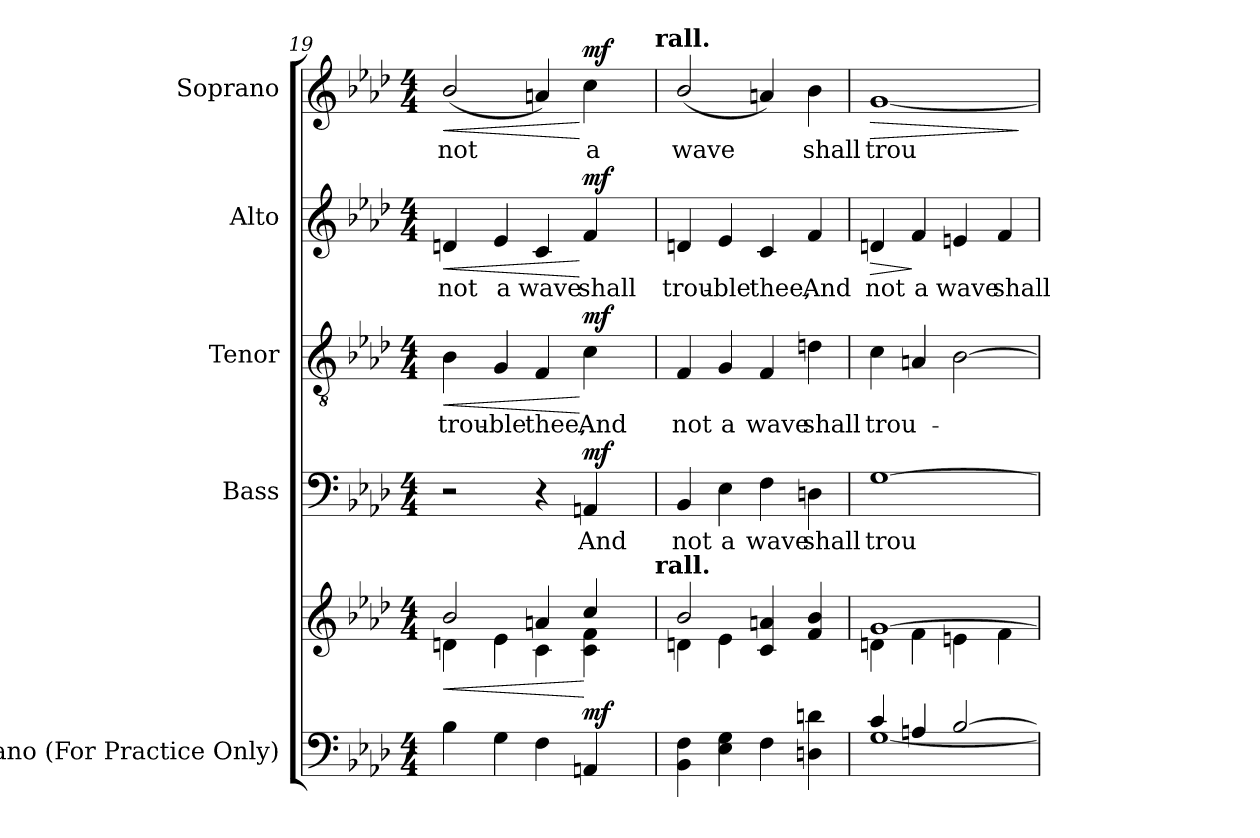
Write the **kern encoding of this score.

**kern	**kern	**dynam	**kern	**text	**dynam	**kern	**text	**dynam	**kern	**text	**dynam	**kern	**text	**dynam
*part5	*part5	*part5	*part4	*part4	*part4	*part3	*part3	*part3	*part2	*part2	*part2	*part1	*part1	*part1
*staff6	*staff5	*staff5/6	*staff4	*staff4	*staff4	*staff3	*staff3	*staff3	*staff2	*staff2	*staff2	*staff1	*staff1	*staff1
*I"Piano (For Practice Only)	*	*	*I"Bass	*	*	*I"Tenor	*	*	*I"Alto	*	*	*I"Soprano	*	*
*I'Pno.	*	*	*I'B.	*	*	*I'T.	*	*	*I'A.	*	*	*I'S.	*	*
*clefF4	*clefG2	*	*clefF4	*	*	*clefGv2	*	*	*clefG2	*	*	*clefG2	*	*
*	*	*	*	*	*	*ITrd7c12	*	*	*	*	*	*	*	*
*k[b-e-a-d-]	*k[b-e-a-d-]	*	*k[b-e-a-d-]	*	*	*k[b-e-a-d-]	*	*	*k[b-e-a-d-]	*	*	*k[b-e-a-d-]	*	*
*A-:	*A-:	*	*A-:	*	*	*A-:	*	*	*A-:	*	*	*A-:	*	*
*M4/4	*M4/4	*	*M4/4	*	*	*M4/4	*	*	*M4/4	*	*	*M4/4	*	*
=19	=19	=19	=19	=19	=19	=19	=19	=19	=19	=19	=19	=19	=19	=19
*	*^	*	*	*	*	*	*	*	*	*	*	*	*	*
!	!	!	!LO:HP:b	!	!	!	!	!	!	!	!	!	!	!	!
!	!	!	!	!	!	!	!	!LO:LY:b:color=#000000	!LO:HP:b	!	!	!	!	!	!
!	!	!	!	!	!	!	!	!	!	!	!LO:LY:b:color=#000000	!LO:HP:b	!	!	!
!	!	!	!	!	!	!	!	!	!	!	!	!	!	!LO:LY:b:color=#000000	!LO:HP:b
*	*	*^	*	*	*	*	*	*	*	*	*	*	*^	*	*
4B-i\	2b-i/	4dni\	2ryy	<	2r	.	.	4BB-i\	trou-	<	4dni/	not	<	(2b-i/	2ryy	not	<
!	!	!	!	!	!	!	!	!	!LO:LY:b:color=#000000	!	!	!	!	!	!	!	!
!	!	!	!	!	!	!	!	!	!	!	!	!LO:LY:b:color=#000000	!	!	!	!	!
4Gi\	.	4e-i\	.	.	.	.	.	4GGi/	-ble	.	4e-i/	a	.	.	.	.	.
!	!	!	!	!	!	!	!	!	!LO:LY:b:color=#000000	!	!	!	!	!	!	!	!
!	!	!	!	!	!	!	!	!	!	!	!	!LO:LY:b:color=#000000	!	!	!	!	!
4Fi\	4ani/	4ci\	4ryy	.	4r	.	.	4FFi/	thee,	.	4ci/	wave	.	4ani/)	4ryy	.	.
!	!	!	!	!	!	!LO:LY:b:color=#000000	!	!	!	!	!	!	!	!	!	!	!
!	!	!	!	!	!	!	!	!	!LO:LY:b:color=#000000	!	!	!	!	!	!	!	!
!	!	!	!	!	!	!	!	!	!	!	!	!LO:LY:b:color=#000000	!	!	!	!	!
!	!	!	!	!	!	!	!	!	!	!	!	!	!	!	!	!LO:LY:b:color=#000000	!
4AAni/	4cci/	4ci\ 4fi	8ryy	[ mf	4AAni/	And	mf	4Ci\	And	[ mf	4fi/	shall	[ mf	4cci\	8ryy	a	[ mf
.	.	.	16ryy	.	.	.	.	.	.	.	.	.	.	.	16ryy	.	.
.	.	.	32ryy	.	.	.	.	.	.	.	.	.	.	.	32ryy	.	.
.	.	.	64ryy	.	.	.	.	.	.	.	.	.	.	.	64ryy	.	.
.	.	.	128...ryy	.	.	.	.	.	.	.	.	.	.	.	128...ryy	.	.
!	!	!	!	!	!	!	!	!	!	!	!	!	!	!	!LO:TX:a:B:t=rall.	!	!
!	!	!	!LO:TX:a:B:t=rall.	!	!	!	!	!	!	!	!	!	!	!	!	!	!
.	.	.	1024ryy	.	.	.	.	.	.	.	.	.	.	.	1024ryy	.	.
*	*	*v	*v	*	*	*	*	*	*	*	*	*	*	*v	*v	*	*
=20	=20	=20	=20	=20	=20	=20	=20	=20	=20	=20	=20	=20	=20	=20	=20
*	*	*^	*	*	*	*	*	*	*	*	*	*	*^	*	*
!	!	!	!	!	!	!LO:LY:b:color=#000000	!	!	!	!	!	!	!	!	!	!	!
*	*	*v	*v	*	*	*	*	*	*	*	*	*	*	*v	*v	*	*
*	*	*^	*	*	*	*	*	*	*	*	*	*	*^	*	*
!	!	!	!	!	!	!	!	!	!LO:LY:b:color=#000000	!	!	!	!	!	!	!	!
*	*	*v	*v	*	*	*	*	*	*	*	*	*	*	*v	*v	*	*
*	*	*^	*	*	*	*	*	*	*	*	*	*	*^	*	*
!	!	!	!	!	!	!	!	!	!	!	!	!LO:LY:b:color=#000000	!	!	!	!	!
*	*	*v	*v	*	*	*	*	*	*	*	*	*	*	*v	*v	*	*
*	*	*^	*	*	*	*	*	*	*	*	*	*	*^	*	*
!	!	!	!	!	!	!	!	!	!	!	!	!	!	!	!	!LO:LY:b:color=#000000	!
*	*	*v	*v	*	*	*	*	*	*	*	*	*	*	*v	*v	*	*
4BB-i\ 4Fi	2b-i/	4dni\	.	4BB-i/	not	.	4FFi/	not	.	4dni/	trou-	.	(2b-i/	wave	.
!	!	!	!	!	!LO:LY:b:color=#000000	!	!	!	!	!	!	!	!	!	!
!	!	!	!	!	!	!	!	!LO:LY:b:color=#000000	!	!	!	!	!	!	!
!	!	!	!	!	!	!	!	!	!	!	!LO:LY:b:color=#000000	!	!	!	!
4E-i\ 4Gi	.	4e-i\	.	4E-i\	a	.	4GGi/	a	.	4e-i/	-ble	.	.	.	.
!	!	!	!	!	!LO:LY:b:color=#000000	!	!	!	!	!	!	!	!	!	!
!	!	!	!	!	!	!	!	!LO:LY:b:color=#000000	!	!	!	!	!	!	!
!	!	!	!	!	!	!	!	!	!	!	!LO:LY:b:color=#000000	!	!	!	!
4Fi\	4ci/ 4ani	2ryy	.	4Fi\	wave	.	4FFi/	wave	.	4ci/	thee,	.	4ani/)	.	.
!	!	!	!	!	!LO:LY:b:color=#000000	!	!	!	!	!	!	!	!	!	!
!	!	!	!	!	!	!	!	!LO:LY:b:color=#000000	!	!	!	!	!	!	!
!	!	!	!	!	!	!	!	!	!	!	!LO:LY:b:color=#000000	!	!	!	!
!	!	!	!	!	!	!	!	!	!	!	!	!	!	!LO:LY:b:color=#000000	!
4Dni\ 4dni	4fi/ 4b-i	.	.	4Dni\	shall	.	4Dni\	shall	.	4fi/	And	.	4b-i\	shall	.
!!LO:LB:g=z
=21	=21	=21	=21	=21	=21	=21	=21	=21	=21	=21	=21	=21	=21	=21	=21
*^	*	*	*	*	*	*	*	*	*	*	*	*	*	*	*
!	!	!	!	!	!	!LO:LY:b:color=#000000	!	!	!	!	!	!	!	!	!	!
!	!	!	!	!	!	!	!	!	!LO:LY:b:color=#000000	!	!	!	!	!	!	!
!	!	!	!	!	!	!	!	!	!	!	!	!LO:LY:b:color=#000000	!LO:HP:b	!	!	!
!	!	!	!	!	!	!	!	!	!	!	!	!	!	!	!LO:LY:b:color=#000000	!LO:HP:b
4ci/	[<1Gi	[>1gi	4dni\	.	[>1Gi	trou-	.	4Ci\	trou-	.	4dni/	not	>	[<1gi	trou-	>
!	!	!	!	!	!	!	!	!	!	!	!	!LO:LY:b:color=#000000	!	!	!	!
4Ani/	.	.	4fi\	.	.	.	.	4AAni/	.	.	4fi/	a	]	.	.	.
!	!	!	!	!	!	!	!	!	!	!	!	!LO:LY:b:color=#000000	!	!	!	!
[>2B-i/	.	.	4eni\	.	.	.	.	[>2BB-i\	.	.	4eni/	wave	.	.	.	.
!	!	!	!	!	!	!	!	!	!	!	!	!LO:LY:b:color=#000000	!	!	!	!
.	.	.	4fi\	.	.	.	.	.	.	.	4fi/	shall	.	.	.	.
*v	*v	*	*	*	*	*	*	*	*	*	*	*	*	*	*	*
*	*v	*v	*	*	*	*	*	*	*	*	*	*	*	*	*
.	.	.	.	.	.	.	.	.	.	.	.	.	.	]
=	=	=	=	=	=	=	=	=	=	=	=	=	=	=
*-	*-	*-	*-	*-	*-	*-	*-	*-	*-	*-	*-	*-	*-	*-
